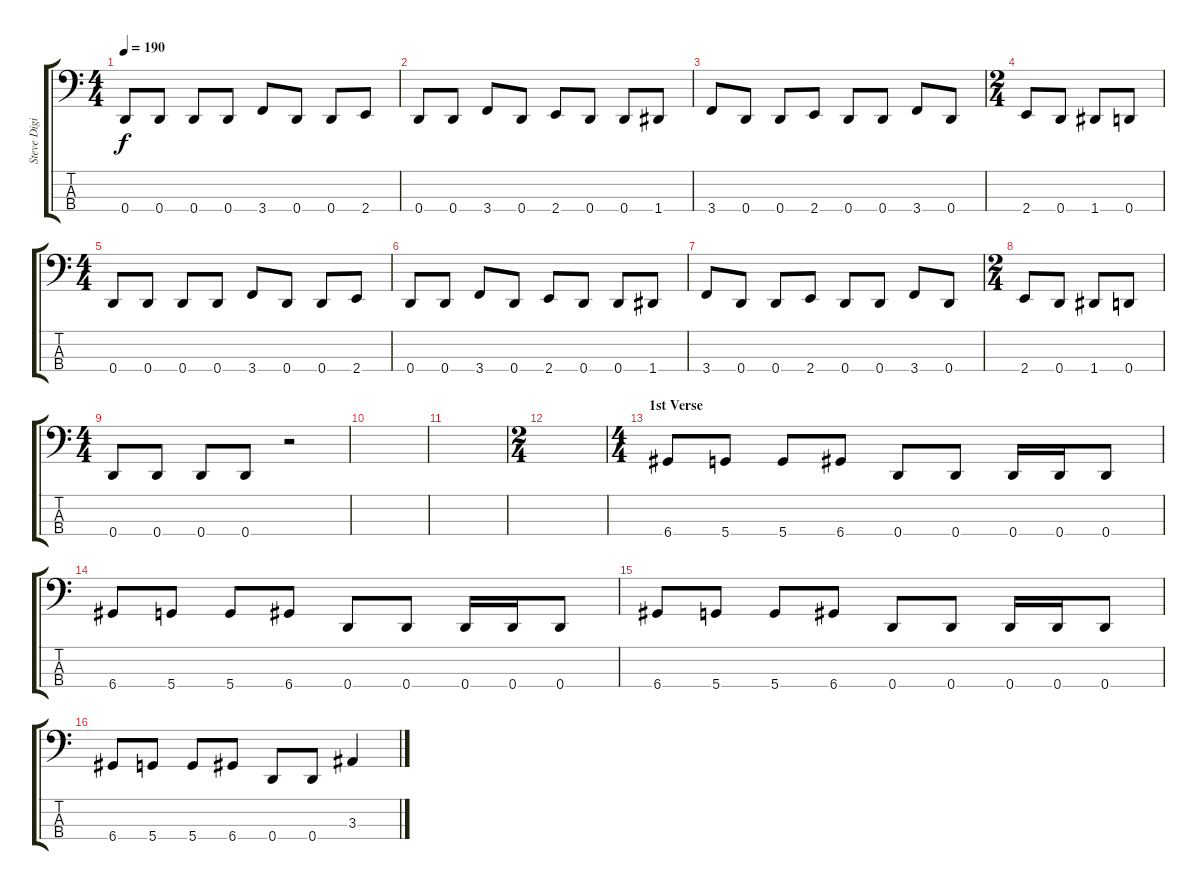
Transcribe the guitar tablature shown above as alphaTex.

\track ("Steve Digiorgio - Bass Guitar" "Steve Digi") {instrument fretlessbass}
\staff {score tabs}
\tuning (F2 C2 G1 D1) {hide}
\ts (4 4)
\tempo 190
\clef f4
\ks c
0.4.8{dy f} 0.4.8 0.4.8 0.4.8 3.4.8 0.4.8 0.4.8 2.4.8 |
0.4.8 0.4.8 3.4.8 0.4.8 2.4.8 0.4.8 0.4.8 1.4.8 |
3.4.8 0.4.8 0.4.8 2.4.8 0.4.8 0.4.8 3.4.8 0.4.8 |
\ts (2 4)
2.4.8 0.4.8 1.4.8 0.4.8 |
\ts (4 4)
0.4.8 0.4.8 0.4.8 0.4.8 3.4.8 0.4.8 0.4.8 2.4.8 |
0.4.8 0.4.8 3.4.8 0.4.8 2.4.8 0.4.8 0.4.8 1.4.8 |
3.4.8 0.4.8 0.4.8 2.4.8 0.4.8 0.4.8 3.4.8 0.4.8 |
\ts (2 4)
2.4.8 0.4.8 1.4.8 0.4.8 |
\ts (4 4)
0.4.8 0.4.8 0.4.8 0.4.8 r.2 |
|
|
\ts (2 4)
|
\ts (4 4)
\section ("" "1st Verse")
6.4.8 5.4.8 5.4.8 6.4.8 0.4.8 0.4.8 0.4.16 0.4.16 0.4.8 |
6.4.8 5.4.8 5.4.8 6.4.8 0.4.8 0.4.8 0.4.16 0.4.16 0.4.8 |
6.4.8 5.4.8 5.4.8 6.4.8 0.4.8 0.4.8 0.4.16 0.4.16 0.4.8 |
6.4.8 5.4.8 5.4.8 6.4.8 0.4.8 0.4.8 3.3.4
